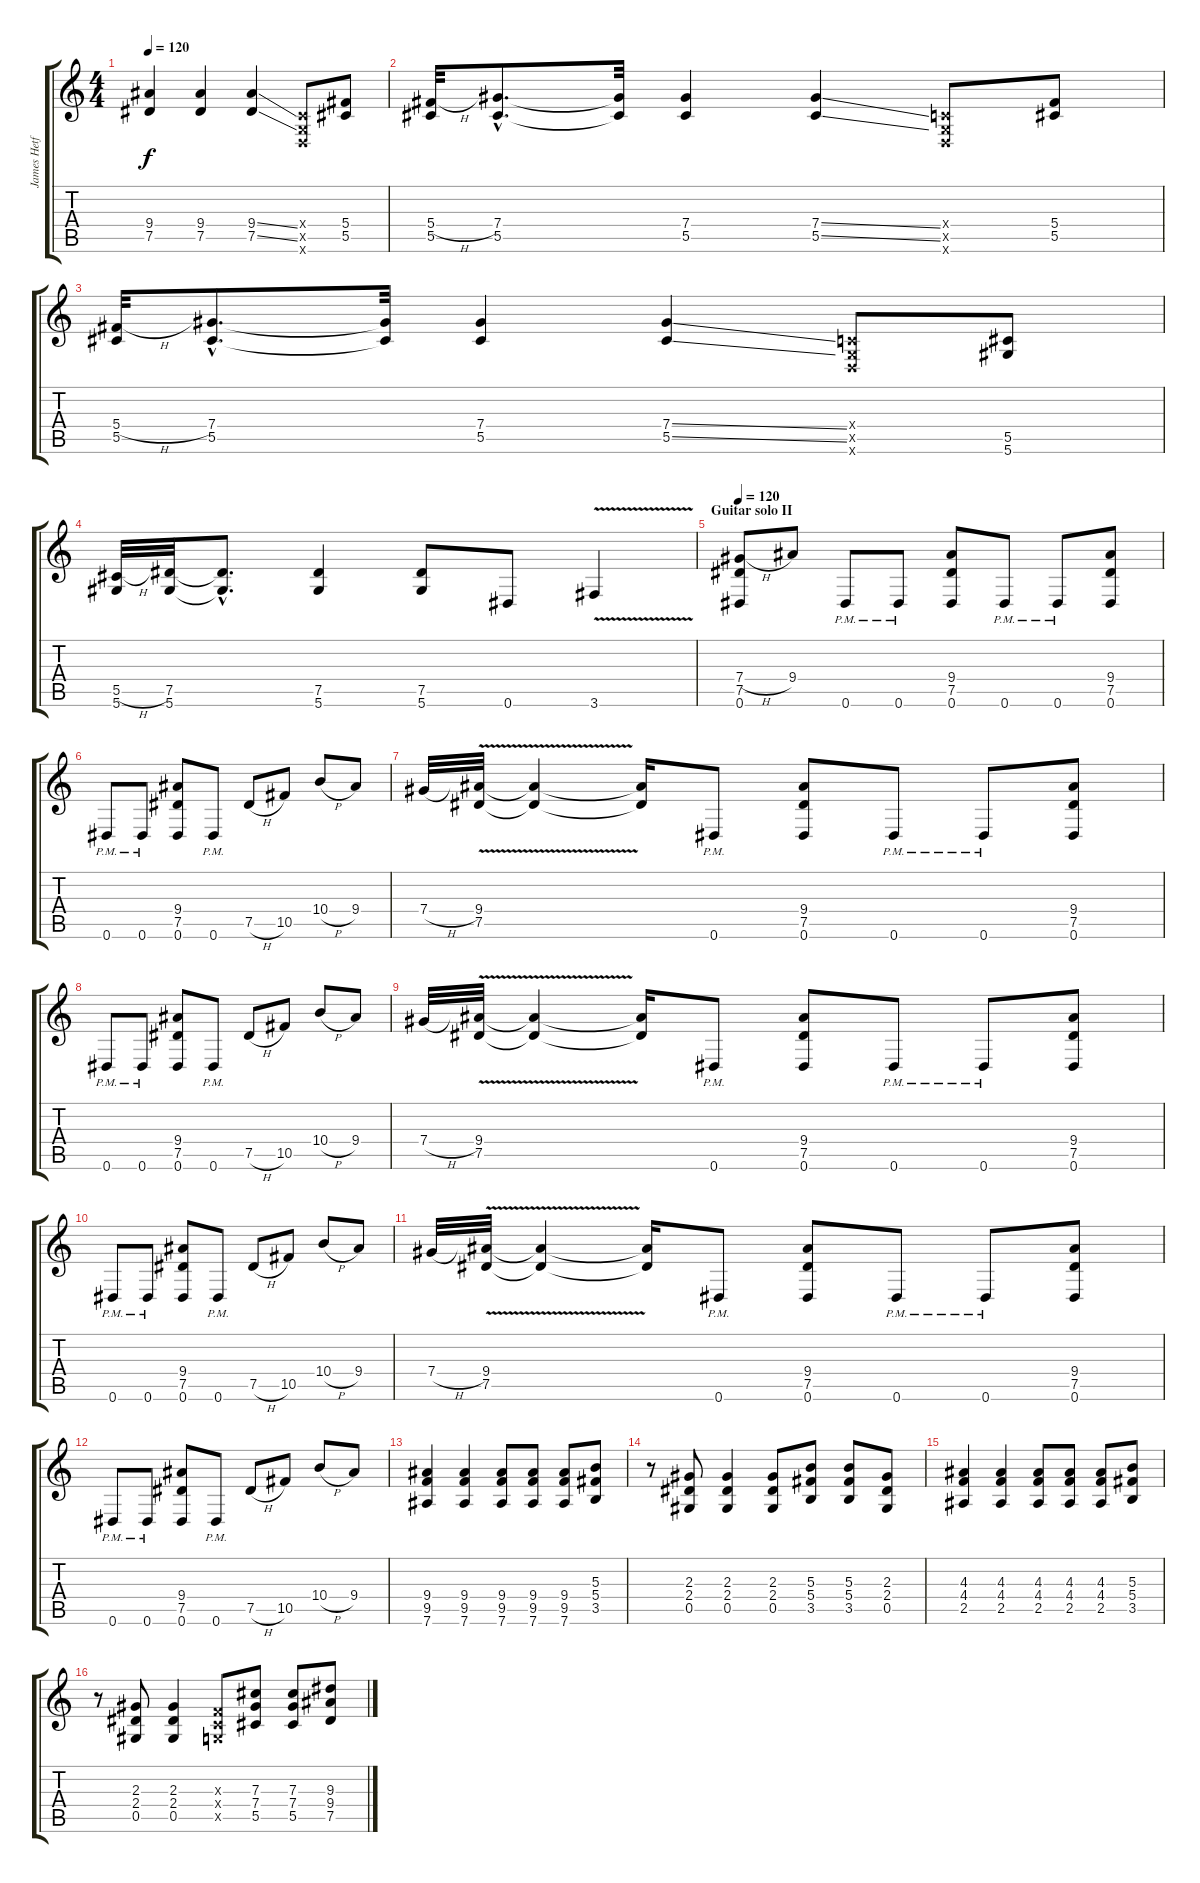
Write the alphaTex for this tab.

\track ("James Hetfield distortion" "James Hetf") {instrument distortionguitar}
\staff {score tabs}
\tuning (Eb4 Bb3 Gb3 Db3 Ab2 Eb2) {hide}
\ts (4 4)
\tempo 120
\clef g2
\ks c
(9.4 7.5).4{dy f} (9.4 7.5).4 (9.4{ss} 7.5{ss}).4 (-1.4{x} -1.5{x} -1.6{x}).8 (5.4 5.5).8 |
(5.4{h} 5.5).32 (7.4{hac} 5.5{hac}).8{d} (7.4{t} 5.5{t}).32 (7.4 5.5).4 (7.4{ss} 5.5{ss}).4 (-1.4{x} -1.5{x} -1.6{x}).8 (5.4 5.5).8 |
(5.4{h} 5.5).32 (7.4{hac} 5.5{hac}).8{d} (7.4{t} 5.5{t}).32 (7.4 5.5).4 (7.4{ss} 5.5{ss}).4 (-1.4{x} -1.5{x} -1.6{x}).8 (5.5 5.6).8 |
(5.5{h} 5.6).32 (7.5 5.6).32 (7.5{hac t} 5.6{hac t}).8{d} (7.5 5.6).4 (7.5 5.6).8 0.6.8 3.6{v}.4 |
\section ("" "Guitar solo II")
\tempo 120
(7.4{h} 7.5 0.6).8 9.4.8 0.6{pm}.8 0.6{pm}.8 (9.4 7.5 0.6).8 0.6{pm}.8 0.6{pm}.8 (9.4 7.5 0.6).8 |
0.6{pm}.8 0.6{pm}.8 (9.4 7.5 0.6).8 0.6{pm}.8 7.5{h}.8 10.5.8 10.4{h}.8 9.4.8 |
7.4{h}.32 (9.4{v} 7.5{v}).32 (9.4{t} 7.5{t}).4 (9.4{t} 7.5{t}).16 0.6{pm}.8 (9.4 7.5 0.6).8 0.6{pm}.8 0.6{pm}.8 (9.4 7.5 0.6).8 |
0.6{pm}.8 0.6{pm}.8 (9.4 7.5 0.6).8 0.6{pm}.8 7.5{h}.8 10.5.8 10.4{h}.8 9.4.8 |
7.4{h}.32 (9.4{v} 7.5{v}).32 (9.4{t} 7.5{t}).4 (9.4{t} 7.5{t}).16 0.6{pm}.8 (9.4 7.5 0.6).8 0.6{pm}.8 0.6{pm}.8 (9.4 7.5 0.6).8 |
0.6{pm}.8 0.6{pm}.8 (9.4 7.5 0.6).8 0.6{pm}.8 7.5{h}.8 10.5.8 10.4{h}.8 9.4.8 |
7.4{h}.32 (9.4{v} 7.5{v}).32 (9.4{t} 7.5{t}).4 (9.4{t} 7.5{t}).16 0.6{pm}.8 (9.4 7.5 0.6).8 0.6{pm}.8 0.6{pm}.8 (9.4 7.5 0.6).8 |
0.6{pm}.8 0.6{pm}.8 (9.4 7.5 0.6).8 0.6{pm}.8 7.5{h}.8 10.5.8 10.4{h}.8 9.4.8 |
(9.4 9.5 7.6).4 (9.4 9.5 7.6).4 (9.4 9.5 7.6).8 (9.4 9.5 7.6).8 (9.4 9.5 7.6).8 (5.3 5.4 3.5).8 |
r.8 (2.3 2.4 0.5).8 (2.3 2.4 0.5).4 (2.3 2.4 0.5).8 (5.3 5.4 3.5).8 (5.3 5.4 3.5).8 (2.3 2.4 0.5).8 |
(4.3 4.4 2.5).4 (4.3 4.4 2.5).4 (4.3 4.4 2.5).8 (4.3 4.4 2.5).8 (4.3 4.4 2.5).8 (5.3 5.4 3.5).8 |
r.8 (2.3 2.4 0.5).8 (2.3 2.4 0.5).4 (-1.3{x} -1.4{x} -1.5{x}).8 (7.3 7.4 5.5).8 (7.3 7.4 5.5).8 (9.3 9.4 7.5).8
